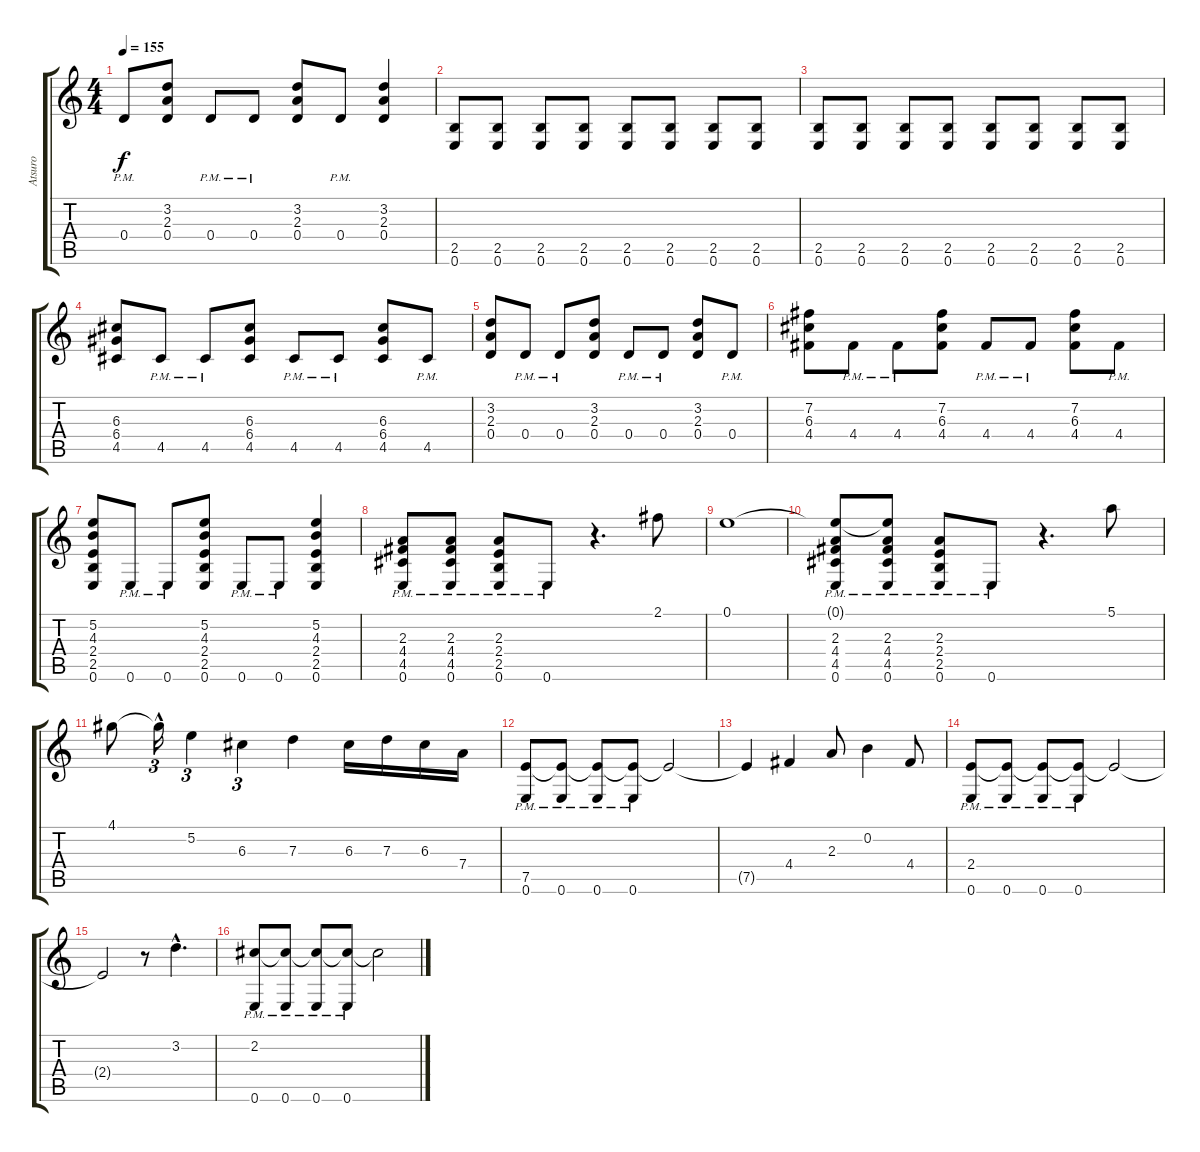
\track ("Atsuro" "Atsuro") {instrument distortionguitar}
\staff {score tabs}
\tuning (E4 B3 G3 D3 A2 E2) {hide}
\ts (4 4)
\tempo 155
\clef g2
\ks c
0.4{pm}.8{dy f} (3.2 2.3 0.4).8 0.4{pm}.8 0.4{pm}.8 (3.2 2.3 0.4).8 0.4{pm}.8 (3.2 2.3 0.4).4 |
(2.5 0.6).8 (2.5 0.6).8 (2.5 0.6).8 (2.5 0.6).8 (2.5 0.6).8 (2.5 0.6).8 (2.5 0.6).8 (2.5 0.6).8 |
(2.5 0.6).8 (2.5 0.6).8 (2.5 0.6).8 (2.5 0.6).8 (2.5 0.6).8 (2.5 0.6).8 (2.5 0.6).8 (2.5 0.6).8 |
(6.3 6.4 4.5).8 4.5{pm}.8 4.5{pm}.8 (6.3 6.4 4.5).8 4.5{pm}.8 4.5{pm}.8 (6.3 6.4 4.5).8 4.5{pm}.8 |
(3.2 2.3 0.4).8 0.4{pm}.8 0.4{pm}.8 (3.2 2.3 0.4).8 0.4{pm}.8 0.4{pm}.8 (3.2 2.3 0.4).8 0.4{pm}.8 |
(7.2 6.3 4.4).8 4.4{pm}.8 4.4{pm}.8 (7.2 6.3 4.4).8 4.4{pm}.8 4.4{pm}.8 (7.2 6.3 4.4).8 4.4{pm}.8 |
(5.2 4.3 2.4 2.5 0.6).8 0.6{pm}.8 0.6{pm}.8 (5.2 4.3 2.4 2.5 0.6).8 0.6{pm}.8 0.6{pm}.8 (5.2 4.3 2.4 2.5 0.6).4 |
(2.3{pm} 4.4{pm} 4.5{pm} 0.6{pm}).8 (2.3{pm} 4.4{pm} 4.5{pm} 0.6{pm}).8 (2.3{pm} 2.4{pm} 2.5{pm} 0.6{pm}).8 0.6{pm}.8 r.4{d} 2.1.8 |
0.1.1 |
(0.1{t} 2.3{pm} 4.4{pm} 4.5{pm} 0.6{pm}).8 (0.1{t} 2.3{pm} 4.4{pm} 4.5{pm} 0.6{pm}).8 (2.3{pm} 2.4{pm} 2.5{pm} 0.6{pm}).8 0.6{pm}.8 r.4{d} 5.1.8 |
4.1.8 4.1{hac t}.16{tu (3 2)} 5.2.4{tu (3 2)} 6.3.4{tu (3 2)} 7.3.4 6.3.16 7.3.16 6.3.16 7.4.16 |
(7.5 0.6{pm}).8 (7.5{t} 0.6{pm}).8 (7.5{t} 0.6{pm}).8 (7.5{t} 0.6{pm}).8 7.5{t}.2 |
7.5{t}.4 4.4.4 2.3.8 0.2.4 4.4.8 |
(2.4 0.6{pm}).8 (2.4{t} 0.6{pm}).8 (2.4{t} 0.6{pm}).8 (2.4{t} 0.6{pm}).8 2.4{t}.2 |
2.4{t}.2 r.8 3.2{hac}.4{d} |
(2.2 0.6{pm}).8 (2.2{t} 0.6{pm}).8 (2.2{t} 0.6{pm}).8 (2.2{t} 0.6{pm}).8 2.2{t}.2
